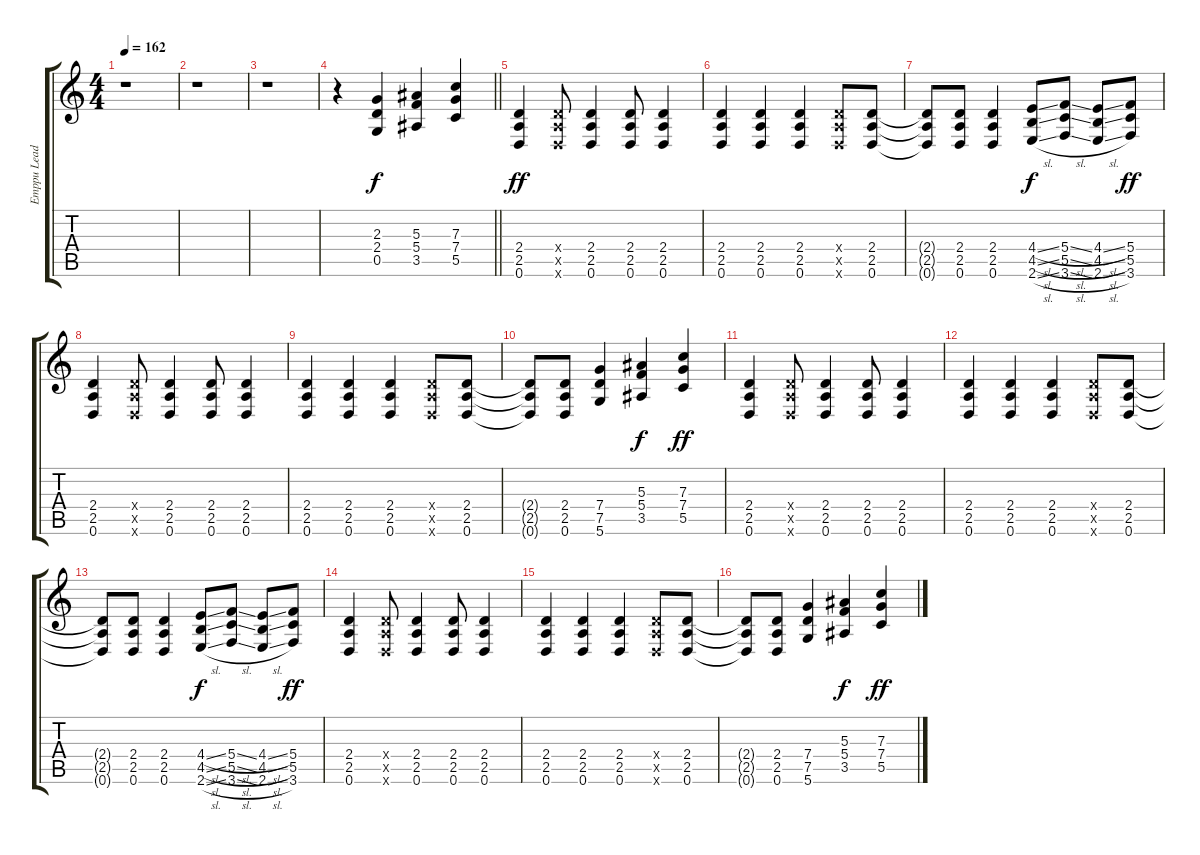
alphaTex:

\track ("Emppu Lead" "Emppu Lead") {instrument distortionguitar}
\staff {score tabs}
\tuning (D4 A3 F3 C3 G2 D2) {hide}
\ts (4 4)
\tempo 162
\clef g2
\ks c
r.1{dy ff} |
r.1 |
r.1 |
\barLineRight lightlight
r.4 (2.3 2.4 0.5).4{dy f} (5.3 5.4 3.5).4 (7.3 7.4 5.5).4 |
(2.4 2.5 0.6).4{dy ff} (2.4{x} 2.5{x} 0.6{x}).8 (2.4 2.5 0.6).4 (2.4 2.5 0.6).8 (2.4 2.5 0.6).4 |
(2.4 2.5 0.6).4 (2.4 2.5 0.6).4 (2.4 2.5 0.6).4 (2.4{x} 2.5{x} 0.6{x}).8 (2.4 2.5 0.6).8 |
(2.4{t} 2.5{t} 0.6{t}).8 (2.4 2.5 0.6).8 (2.4 2.5 0.6).4 (4.4{sl} 4.5{sl} 2.6{sl}).8{dy f} (5.4{sl} 5.5{sl} 3.6{sl}).8 (4.4{sl} 4.5{sl} 2.6{sl}).8 (5.4 5.5 3.6).8{dy ff} |
(2.4 2.5 0.6).4 (2.4{x} 2.5{x} 0.6{x}).8 (2.4 2.5 0.6).4 (2.4 2.5 0.6).8 (2.4 2.5 0.6).4 |
(2.4 2.5 0.6).4 (2.4 2.5 0.6).4 (2.4 2.5 0.6).4 (2.4{x} 2.5{x} 0.6{x}).8 (2.4 2.5 0.6).8 |
(2.4{t} 2.5{t} 0.6{t}).8 (2.4 2.5 0.6).8 (7.4 7.5 5.6).4 (5.3 5.4 3.5).4{dy f} (7.3 7.4 5.5).4{dy ff} |
(2.4 2.5 0.6).4 (2.4{x} 2.5{x} 0.6{x}).8 (2.4 2.5 0.6).4 (2.4 2.5 0.6).8 (2.4 2.5 0.6).4 |
(2.4 2.5 0.6).4 (2.4 2.5 0.6).4 (2.4 2.5 0.6).4 (2.4{x} 2.5{x} 0.6{x}).8 (2.4 2.5 0.6).8 |
(2.4{t} 2.5{t} 0.6{t}).8 (2.4 2.5 0.6).8 (2.4 2.5 0.6).4 (4.4{sl} 4.5{sl} 2.6{sl}).8{dy f} (5.4{sl} 5.5{sl} 3.6{sl}).8 (4.4{sl} 4.5{sl} 2.6{sl}).8 (5.4 5.5 3.6).8{dy ff} |
(2.4 2.5 0.6).4 (2.4{x} 2.5{x} 0.6{x}).8 (2.4 2.5 0.6).4 (2.4 2.5 0.6).8 (2.4 2.5 0.6).4 |
(2.4 2.5 0.6).4 (2.4 2.5 0.6).4 (2.4 2.5 0.6).4 (2.4{x} 2.5{x} 0.6{x}).8 (2.4 2.5 0.6).8 |
(2.4{t} 2.5{t} 0.6{t}).8 (2.4 2.5 0.6).8 (7.4 7.5 5.6).4 (5.3 5.4 3.5).4{dy f} (7.3 7.4 5.5).4{dy ff}
